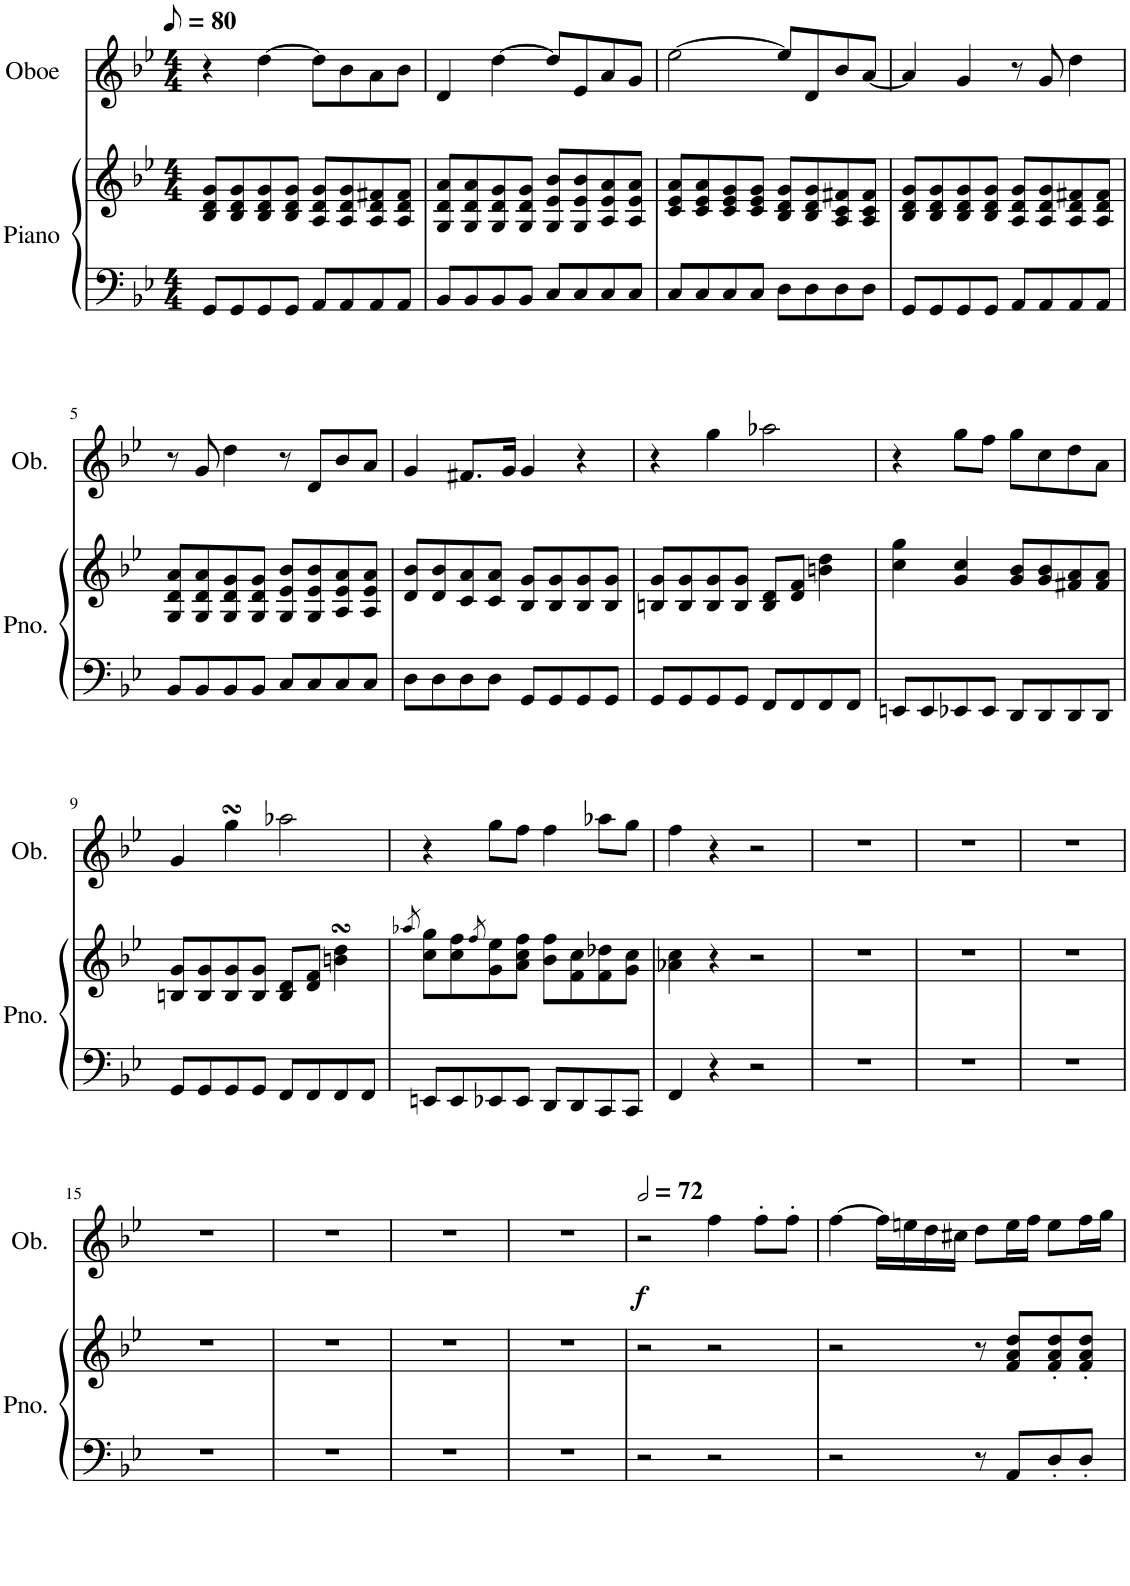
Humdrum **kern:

**kern	**kern	**kern	**dynam
*part2	*part2	*part1	*part1
*staff3	*staff2	*staff1	*staff1
*I"Piano	*	*I"Oboe	*
*I'Pno.	*	*I'Ob.	*
*clefF4	*clefG2	*clefG2	*
*k[b-e-]	*k[b-e-]	*k[b-e-]	*
*M4/4	*M4/4	*M4/4	*
*MM40	*MM40	*MM40	*
=1	=1	=1	=1
8GG/L	8B-/ 8d/ 8g/L	4r	.
8GG/	8B-/ 8d/ 8g/	.	.
8GG/	8B-/ 8d/ 8g/	[4dd\	.
8GG/J	8B-/ 8d/ 8g/J	.	.
8AA/L	8A/ 8d/ 8g/L	8dd\L]	.
8AA/	8A/ 8d/ 8g/	8b-\	.
8AA/	8A/ 8d/ 8f#X/	8a\	.
8AA/J	8A/ 8d/ 8f#/J	8b-\J	.
=2	=2	=2	=2
8BB-/L	8G/ 8d/ 8a/L	4d/	.
8BB-/	8G/ 8d/ 8a/	.	.
8BB-/	8G/ 8d/ 8g/	[4dd\	.
8BB-/J	8G/ 8d/ 8g/J	.	.
8C/L	8G/ 8e-/ 8b-/L	8dd/L]	.
8C/	8G/ 8e-/ 8b-/	8e-/	.
8C/	8A/ 8e-/ 8a/	8a/	.
8C/J	8A/ 8e-/ 8a/J	8g/J	.
=3	=3	=3	=3
8C/L	8c/ 8e-/ 8a/L	[2ee-\	.
8C/	8c/ 8e-/ 8a/	.	.
8C/	8c/ 8e-/ 8g/	.	.
8C/J	8c/ 8e-/ 8g/J	.	.
8D\L	8B-/ 8d/ 8g/L	8ee-/L]	.
8D\	8B-/ 8d/ 8g/	8d/	.
8D\	8A/ 8c/ 8f#X/	8b-/	.
8D\J	8A/ 8c/ 8f#/J	[8a/J	.
=4	=4	=4	=4
8GG/L	8B-/ 8d/ 8g/L	4a/]	.
8GG/	8B-/ 8d/ 8g/	.	.
8GG/	8B-/ 8d/ 8g/	4g/	.
8GG/J	8B-/ 8d/ 8g/J	.	.
8AA/L	8A/ 8d/ 8g/L	8r	.
8AA/	8A/ 8d/ 8g/	8g/	.
8AA/	8A/ 8d/ 8f#X/	4dd\	.
8AA/J	8A/ 8d/ 8f#/J	.	.
!!LO:LB:g=z
=5	=5	=5	=5
8BB-/L	8G/ 8d/ 8a/L	8r	.
8BB-/	8G/ 8d/ 8a/	8g/	.
8BB-/	8G/ 8d/ 8g/	4dd\	.
8BB-/J	8G/ 8d/ 8g/J	.	.
8C/L	8G/ 8e-/ 8b-/L	8r	.
8C/	8G/ 8e-/ 8b-/	8d/L	.
8C/	8A/ 8e-/ 8a/	8b-/	.
8C/J	8A/ 8e-/ 8a/J	8a/J	.
=6	=6	=6	=6
8D\L	8d/ 8b-/L	4g/	.
8D\	8d/ 8b-/	.	.
8D\	8c/ 8a/	8.f#X/L	.
8D\J	8c/ 8a/J	.	.
.	.	16g/Jk	.
8GG/L	8B-/ 8g/L	4g/	.
8GG/	8B-/ 8g/	.	.
8GG/	8B-/ 8g/	4r	.
8GG/J	8B-/ 8g/J	.	.
=7	=7	=7	=7
8GG/L	8Bn/ 8g/L	4r	.
8GG/	8B/ 8g/	.	.
8GG/	8B/ 8g/	4gg\	.
8GG/J	8B/ 8g/J	.	.
8FF/L	8B/ 8d/L	2aa-X\	.
8FF/	8d/ 8f/J	.	.
8FF/	4bn\ 4dd\	.	.
8FF/J	.	.	.
=8	=8	=8	=8
8EEn/L	4cc\ 4gg\	4r	.
8EE/	.	.	.
8EE-X/	4g/ 4cc/	8gg\L	.
8EE-/J	.	8ff\J	.
8DD/L	8g/ 8b-/L	8gg\L	.
8DD/	8g/ 8b-/	8cc\	.
8DD/	8f#X/ 8a/	8dd\	.
8DD/J	8f#/ 8a/J	8a\J	.
!!LO:LB:g=z
=9	=9	=9	=9
8GG/L	8Bn/ 8g/L	4g/	.
8GG/	8B/ 8g/	.	.
8GG/	8B/ 8g/	4ggsSSS\	.
8GG/J	8B/ 8g/J	.	.
8FF/L	8B/ 8d/L	2aa-X\	.
8FF/	8d/ 8f/J	.	.
8FF/	4bn\sSSs 4dd\sSSs	.	.
8FF/J	.	.	.
=10	=10	=10	=10
.	8qaa-X/	.	.
8EEn/L	8cc\ 8gg\L	4r	.
8EE/	8cc\ 8ff\	.	.
.	8qff/	.	.
8EE-X/	8g\ 8ee-\	8gg\L	.
8EE-/J	8a\ 8cc\ 8ff\J	8ff\J	.
8DD/L	8b-\ 8ff\L	4ff\	.
8DD/	8f\ 8cc\	.	.
8CC/	8f\ 8dd-X\	8aa-X\L	.
8CC/J	8g\ 8cc\J	8gg\J	.
=11	=11	=11	=11
4FF/	4a-X\ 4cc\	4ff\	.
4r	4r	4r	.
2r	2r	2r	.
=12	=12	=12	=12
1r	1r	1r	.
=13	=13	=13	=13
1r	1r	1r	.
=14	=14	=14	=14
1r	1r	1r	.
!!LO:LB:g=z
=15	=15	=15	=15
1r	1r	1r	.
=16	=16	=16	=16
1r	1r	1r	.
=17	=17	=17	=17
1r	1r	1r	.
=18	=18	=18	=18
1r	1r	1r	.
=19	=19	=19	=19
*	*	*MM144	*
!	!	!	!LO:DY:b
2r	2r	2r	f
2r	2r	4ff\	.
.	.	8ff'\L	.
.	.	8ff'\J	.
=20	=20	=20	=20
2r	2r	[4ff\	.
.	.	16ff\LL]	.
.	.	16een\	.
.	.	16dd\	.
.	.	16cc#X\JJ	.
8r	8r	8dd\L	.
8AA/L	8f/ 8a/ 8dd/L	16ee\L	.
.	.	16ff\JJ	.
8D'/	8f/' 8a/' 8dd/'	8ee\L	.
8D'/J	8f/' 8a/' 8dd/'J	16ff\L	.
.	.	16gg\JJ	.
=	=	=	=
*-	*-	*-	*-
